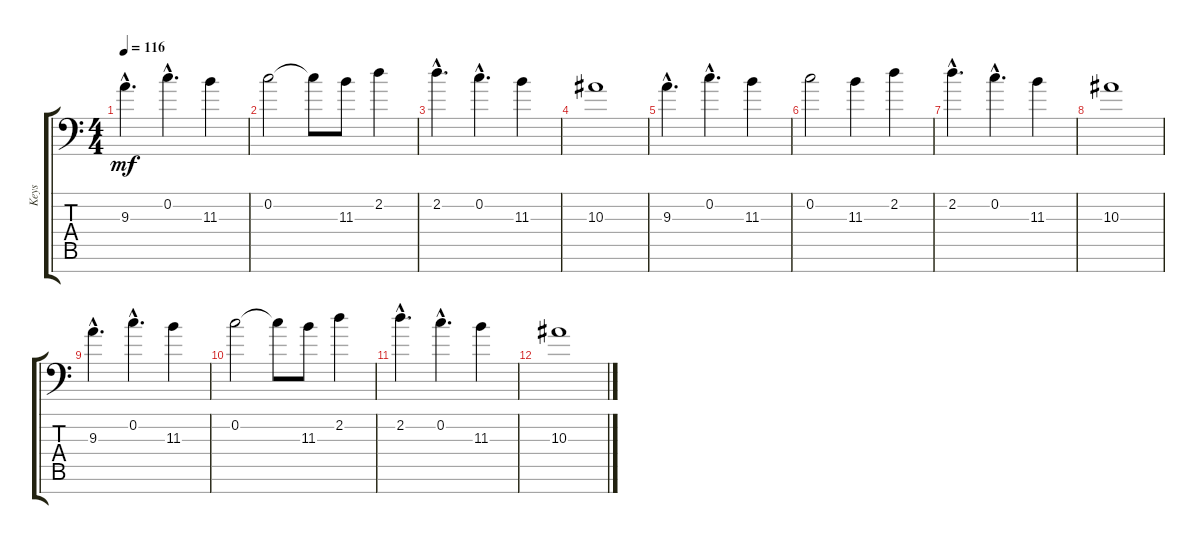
\track ("Keys" "Keys") {instrument stringensemble1}
\staff {score tabs}
\tuning (C6 C5 C4 C3 C2 C1 C0) {hide}
\ts (4 4)
\tempo 116
\clef f4
\ks c
9.3{hac}.4{d dy mf} 0.2{hac}.4{d} 11.3.4 |
0.2.2 0.2{t}.8 11.3.8 2.2.4 |
2.2{hac}.4{d} 0.2{hac}.4{d} 11.3.4 |
10.3.1 |
9.3{hac}.4{d} 0.2{hac}.4{d} 11.3.4 |
0.2.2 11.3.4 2.2.4 |
2.2{hac}.4{d} 0.2{hac}.4{d} 11.3.4 |
10.3.1 |
9.3{hac}.4{d} 0.2{hac}.4{d} 11.3.4 |
0.2.2 0.2{t}.8 11.3.8 2.2.4 |
2.2{hac}.4{d} 0.2{hac}.4{d} 11.3.4 |
10.3.1
